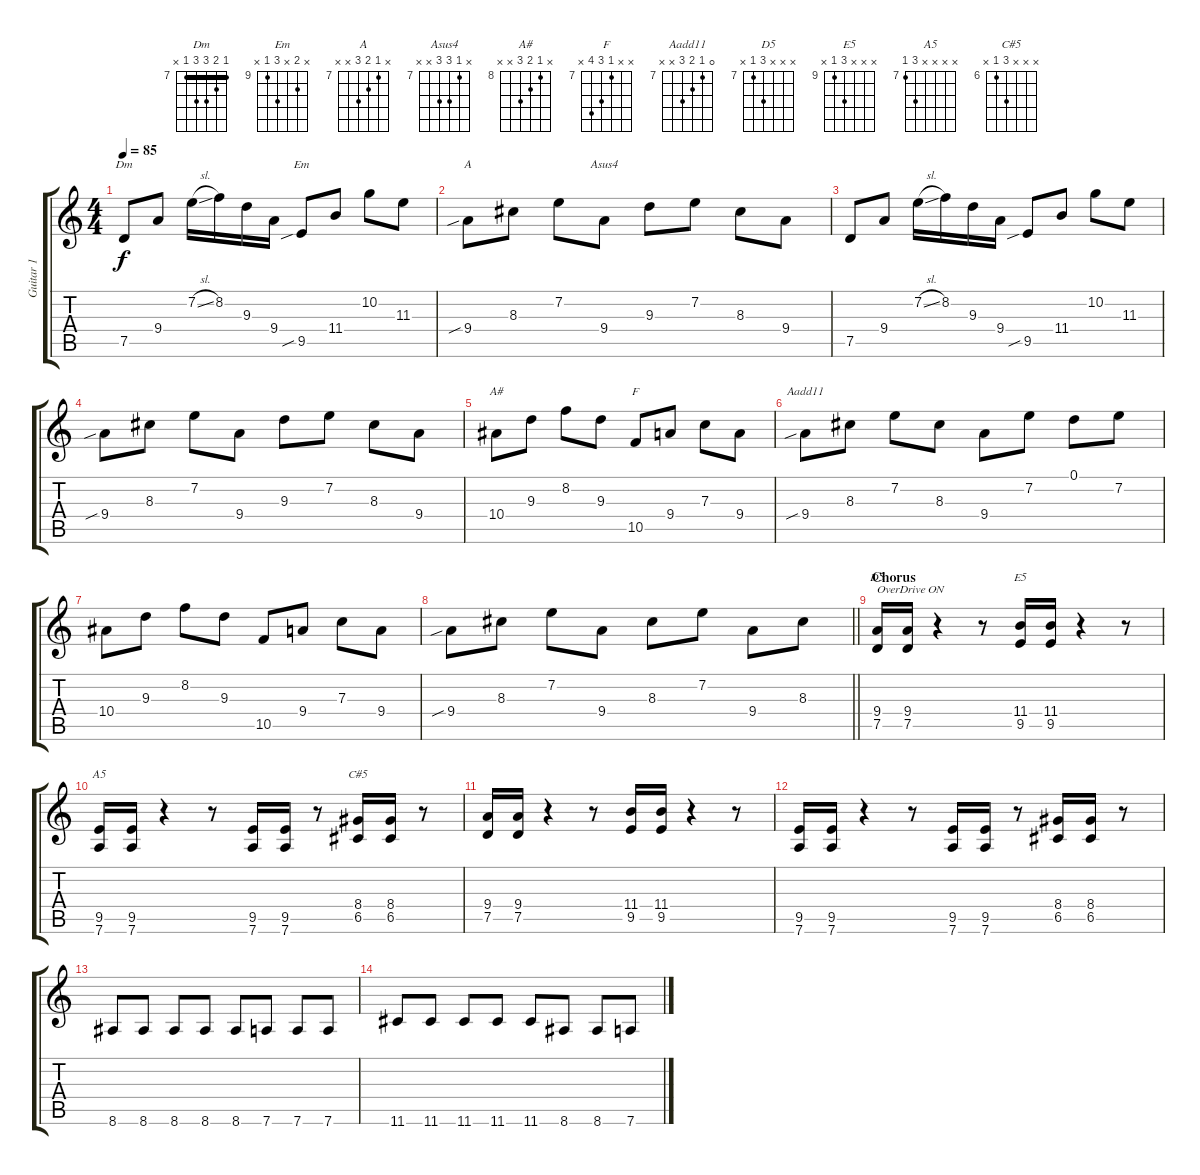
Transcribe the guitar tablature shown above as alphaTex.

\track ("Guitar 1" "Guitar 1") {instrument electricguitarclean}
\staff {score tabs}
\tuning (D4 A3 F3 C3 G2 D2) {hide}
\chord ("Dm" 7 8 9 9 7 x) {firstfret 7 barre 7}
\chord ("Em" x 10 x 11 9 x) {firstfret 9}
\chord ("A" x 7 8 9 x x) {firstfret 7}
\chord ("Asus4" x 7 9 9 x x) {firstfret 7}
\chord ("A#" x 8 9 10 x x) {firstfret 8}
\chord ("F" x x 7 9 10 x) {firstfret 7}
\chord ("Aadd11" 0 7 8 9 x x) {firstfret 7}
\chord ("D5" x x x 9 7 x) {firstfret 7}
\chord ("E5" x x x 11 9 x) {firstfret 9}
\chord ("A5" x x x x 9 7) {firstfret 7}
\chord ("C#5" x x x 8 6 x) {firstfret 6}
\ts (4 4)
\tempo 85
\clef g2
\ks c
7.5.8{ch "Dm" dy f} 9.4.8 7.2{sl}.16 8.2.16 9.3.16 9.4.16 9.5{sib}.8{ch "Em"} 11.4.8 10.2.8 11.3.8 |
9.4{sib}.8{ch "A"} 8.3.8 7.2.8 9.4.8{ch "Asus4"} 9.3.8 7.2.8 8.3.8 9.4.8 |
7.5.8 9.4.8 7.2{sl}.16 8.2.16 9.3.16 9.4.16 9.5{sib}.8 11.4.8 10.2.8 11.3.8 |
9.4{sib}.8 8.3.8 7.2.8 9.4.8 9.3.8 7.2.8 8.3.8 9.4.8 |
10.4.8{ch "A#"} 9.3.8 8.2.8 9.3.8 10.5.8{ch "F"} 9.4.8 7.3.8 9.4.8 |
9.4{sib}.8{ch "Aadd11"} 8.3.8 7.2.8 8.3.8 9.4.8 7.2.8 0.1.8 7.2.8 |
10.4.8 9.3.8 8.2.8 9.3.8 10.5.8 9.4.8 7.3.8 9.4.8 |
\barLineRight lightlight
9.4{sib}.8 8.3.8 7.2.8 9.4.8 8.3.8 7.2.8 9.4.8 8.3.8 |
\section ("" "Chorus")
(9.4 7.5).16{ch "D5" txt "OverDrive ON" instrument overdrivenguitar} (9.4 7.5).16 r.4 r.8 (11.4 9.5).16{ch "E5"} (11.4 9.5).16 r.4 r.8 |
(9.5 7.6).16{ch "A5"} (9.5 7.6).16 r.4 r.8 (9.5 7.6).16 (9.5 7.6).16 r.8 (8.4 6.5).16{ch "C#5"} (8.4 6.5).16 r.8 |
(9.4 7.5).16 (9.4 7.5).16 r.4 r.8 (11.4 9.5).16 (11.4 9.5).16 r.4 r.8 |
(9.5 7.6).16 (9.5 7.6).16 r.4 r.8 (9.5 7.6).16 (9.5 7.6).16 r.8 (8.4 6.5).16 (8.4 6.5).16 r.8 |
8.6.8 8.6.8 8.6.8 8.6.8 8.6.8 7.6.8 7.6.8 7.6.8 |
11.6.8 11.6.8 11.6.8 11.6.8 11.6.8 8.6.8 8.6.8 7.6.8
